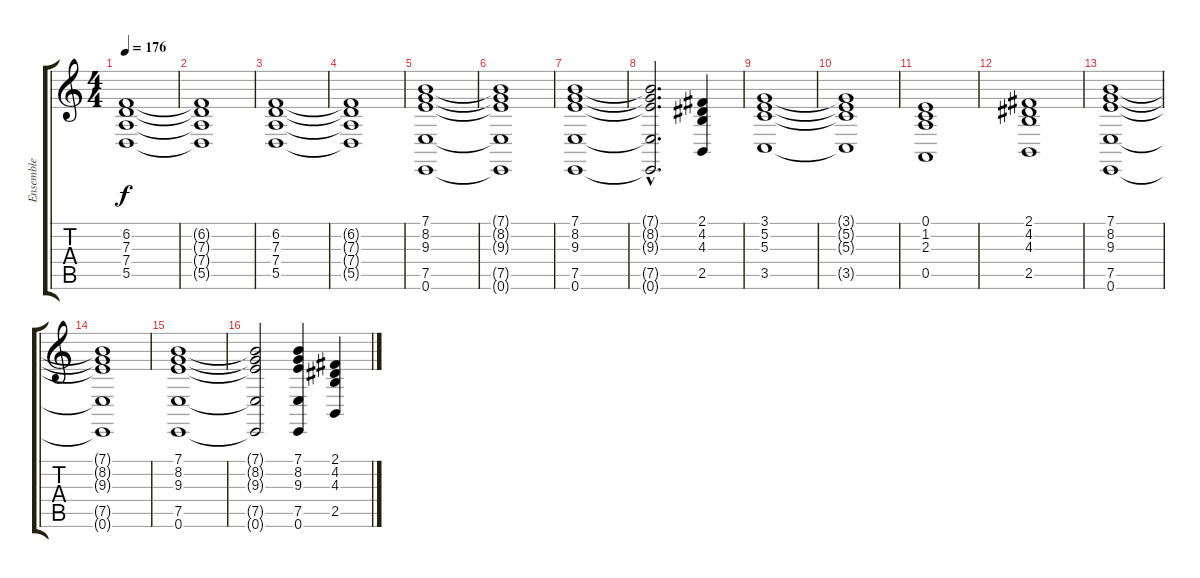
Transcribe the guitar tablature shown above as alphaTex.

\track ("Ensemble" "Ensemble") {instrument stringensemble1}
\staff {score tabs}
\tuning (E4 B3 G3 D3 A2 E2) {hide}
\ts (4 4)
\tempo 176
\clef g2
\ks c
(6.2 7.3 7.4 5.5).1{dy f instrument stringensemble1} |
(6.2{t} 7.3{t} 7.4{t} 5.5{t}).1 |
(6.2 7.3 7.4 5.5).1 |
(6.2{t} 7.3{t} 7.4{t} 5.5{t}).1 |
(7.1 8.2 9.3 7.5 0.6).1 |
(7.1{t} 8.2{t} 9.3{t} 7.5{t} 0.6{t}).1 |
(7.1 8.2 9.3 7.5 0.6).1 |
(7.1{hac t} 8.2{hac t} 9.3{hac t} 7.5{hac t} 0.6{hac t}).2{d} (2.1 4.2 4.3 2.5).4 |
(3.1 5.2 5.3 3.5).1 |
(3.1{t} 5.2{t} 5.3{t} 3.5{t}).1 |
(0.1 1.2 2.3 0.5).1 |
(2.1 4.2 4.3 2.5).1 |
(7.1 8.2 9.3 7.5 0.6).1 |
(7.1{t} 8.2{t} 9.3{t} 7.5{t} 0.6{t}).1 |
(7.1 8.2 9.3 7.5 0.6).1 |
(7.1{t} 8.2{t} 9.3{t} 7.5{t} 0.6{t}).2 (7.1 8.2 9.3 7.5 0.6).4 (2.1 4.2 4.3 2.5).4
